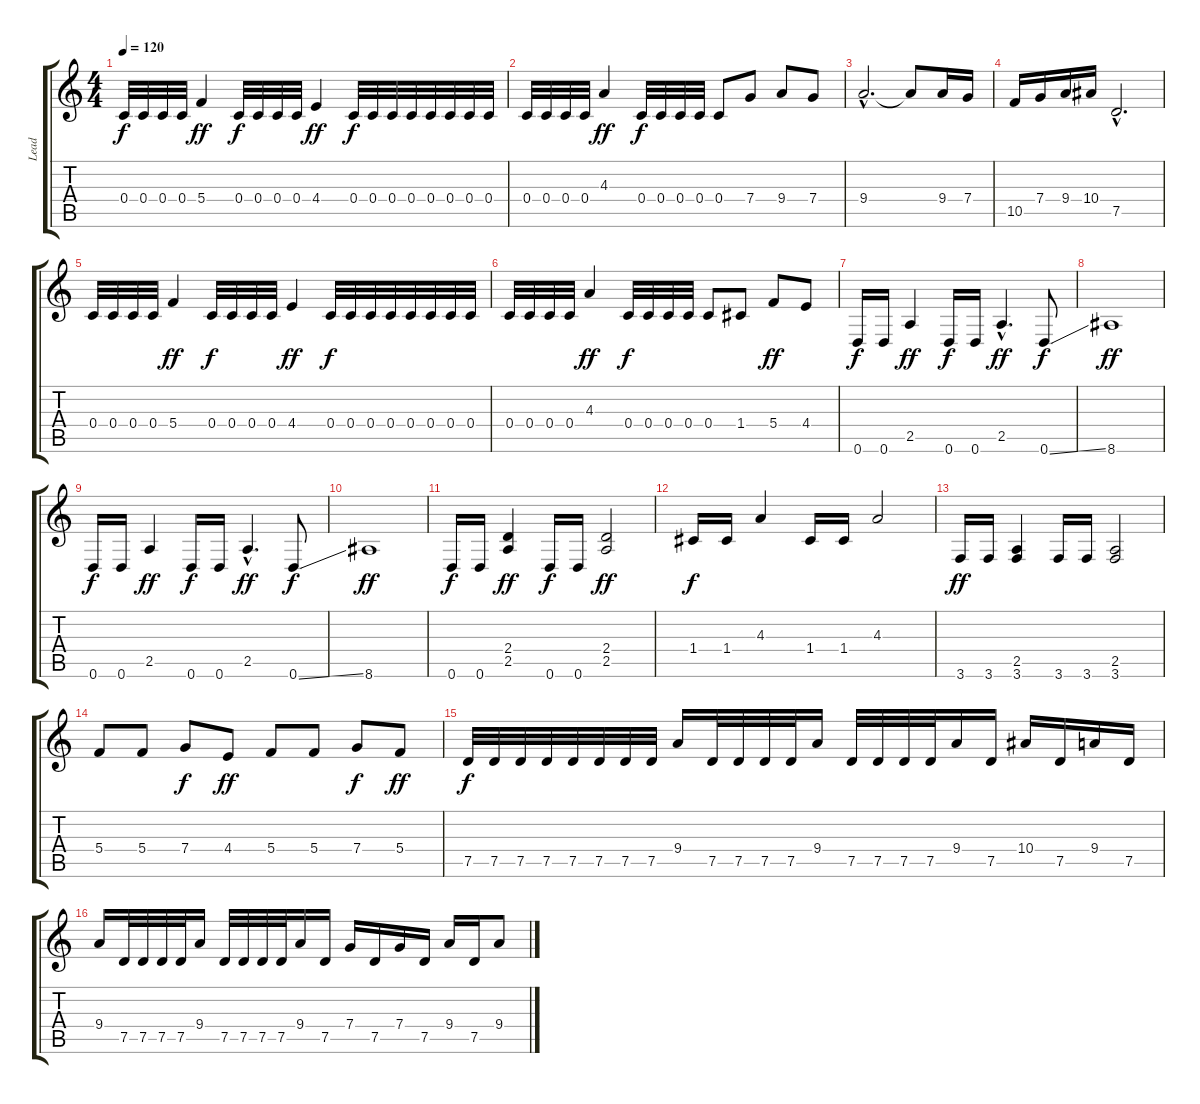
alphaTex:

\track ("Lead" "Lead") {instrument distortionguitar}
\staff {score tabs}
\tuning (D4 A3 F3 C3 G2 D2) {hide}
\ts (4 4)
\tempo 120
\clef g2
\ks c
0.4.32{dy f} 0.4.32 0.4.32 0.4.32 5.4.4{dy ff} 0.4.32{dy f} 0.4.32 0.4.32 0.4.32 4.4.4{dy ff} 0.4.32{dy f} 0.4.32 0.4.32 0.4.32 0.4.32 0.4.32 0.4.32 0.4.32 |
0.4.32 0.4.32 0.4.32 0.4.32 4.3.4{dy ff} 0.4.32{dy f} 0.4.32 0.4.32 0.4.32 0.4.8 7.4.8 9.4.8 7.4.8 |
9.4{hac}.2{d} 9.4{t}.8 9.4.16 7.4.16 |
10.5.16 7.4.16 9.4.16 10.4.16 7.5{hac}.2{d} |
0.4.32 0.4.32 0.4.32 0.4.32 5.4.4{dy ff} 0.4.32{dy f} 0.4.32 0.4.32 0.4.32 4.4.4{dy ff} 0.4.32{dy f} 0.4.32 0.4.32 0.4.32 0.4.32 0.4.32 0.4.32 0.4.32 |
0.4.32 0.4.32 0.4.32 0.4.32 4.3.4{dy ff} 0.4.32{dy f} 0.4.32 0.4.32 0.4.32 0.4.8 1.4.8 5.4.8{dy ff} 4.4.8 |
0.6.16{dy f} 0.6.16 2.5.4{dy ff} 0.6.16{dy f} 0.6.16 2.5{hac}.4{d dy ff} 0.6{ss}.8{dy f} |
8.6.1{dy ff} |
0.6.16{dy f} 0.6.16 2.5.4{dy ff} 0.6.16{dy f} 0.6.16 2.5{hac}.4{d dy ff} 0.6{ss}.8{dy f} |
8.6.1{dy ff} |
0.6.16{dy f} 0.6.16 (2.4 2.5).4{dy ff} 0.6.16{dy f} 0.6.16 (2.4 2.5).2{dy ff} |
1.4.16{dy f} 1.4.16 4.3.4 1.4.16 1.4.16 4.3.2 |
3.6.16{dy ff} 3.6.16 (2.5 3.6).4 3.6.16 3.6.16 (2.5 3.6).2 |
5.4.8 5.4.8 7.4.8{dy f} 4.4.8{dy ff} 5.4.8 5.4.8 7.4.8{dy f} 5.4.8{dy ff} |
7.5.32{dy f} 7.5.32 7.5.32 7.5.32 7.5.32 7.5.32 7.5.32 7.5.32 9.4.16 7.5.32 7.5.32 7.5.32 7.5.32 9.4.16 7.5.32 7.5.32 7.5.32 7.5.32 9.4.16 7.5.16 10.4.16 7.5.16 9.4.16 7.5.16 |
9.4.16 7.5.32 7.5.32 7.5.32 7.5.32 9.4.16 7.5.32 7.5.32 7.5.32 7.5.32 9.4.16 7.5.16 7.4.16 7.5.16 7.4.16 7.5.16 9.4.16 7.5.16 9.4.8
